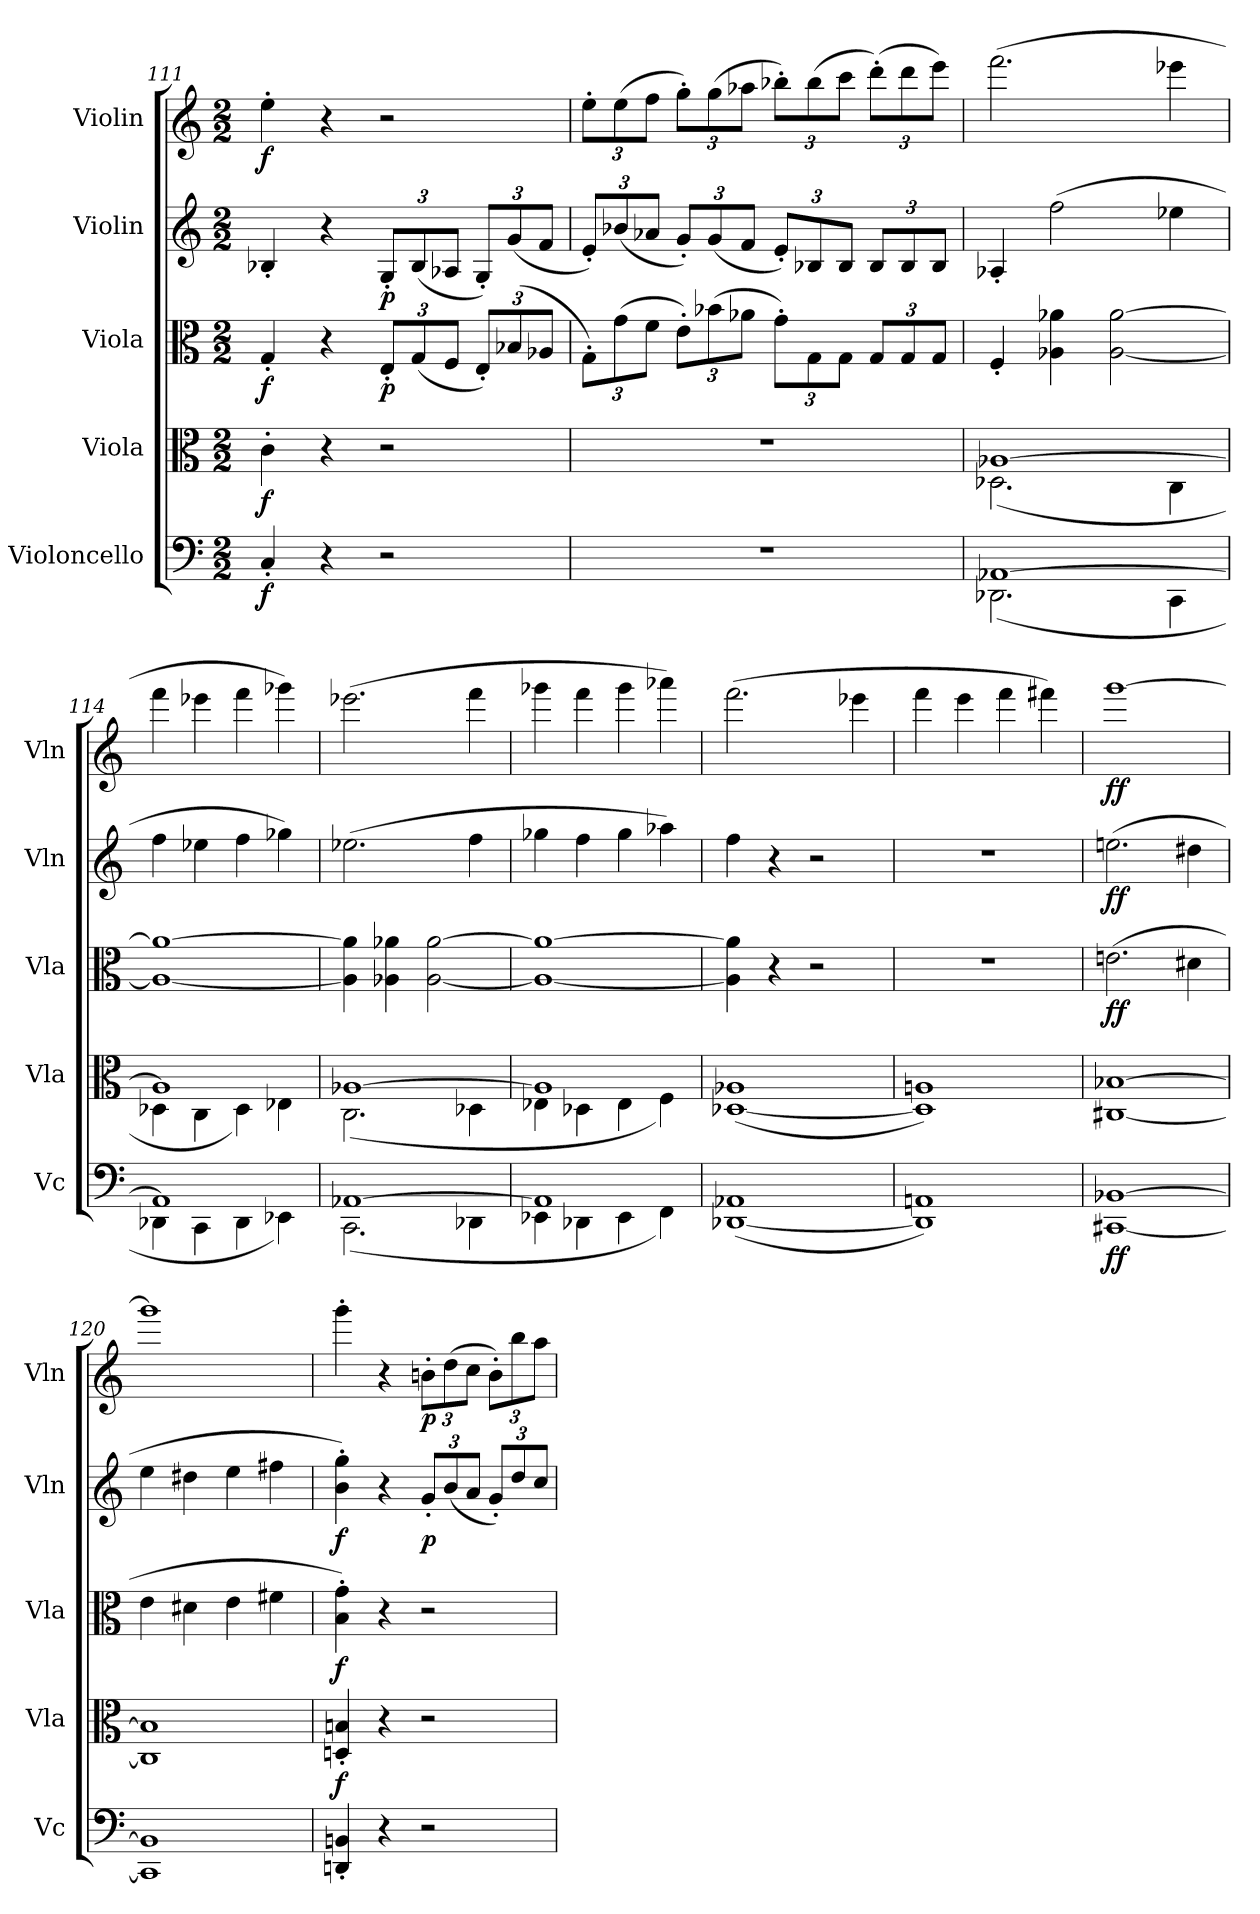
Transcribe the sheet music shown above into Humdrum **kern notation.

**kern	**dynam	**kern	**dynam	**kern	**dynam	**kern	**dynam	**kern	**dynam
*part5	*part5	*part4	*part4	*part3	*part3	*part2	*part2	*part1	*part1
*staff5	*staff5	*staff4	*staff4	*staff3	*staff3	*staff2	*staff2	*staff1	*staff1
*I"Violoncello	*	*I"Viola	*	*I"Viola	*	*I"Violin	*	*I"Violin	*
*I'Vc	*	*I'Vla	*	*I'Vla	*	*I'Vln	*	*I'Vln	*
*clefF4	*	*clefC3	*	*clefC3	*	*clefG2	*	*clefG2	*
*k[]	*	*k[]	*	*k[]	*	*k[]	*	*k[]	*
*M2/2	*	*M2/2	*	*M2/2	*	*M2/2	*	*M2/2	*
=111	=111	=111	=111	=111	=111	=111	=111	=111	=111
4C'/	f	4c'\	f	4G'/	f	4B-X'/	.	4ee'\	f
4r	.	4r	.	4r	.	4r	.	4r	.
2r	.	2r	.	12E'/L	p	12G'/L	p	2r	.
.	.	.	.	(12G/	.	(12B-/	.	.	.
.	.	.	.	12F/J	.	12A-X/J	.	.	.
.	.	.	.	12E'/L)	.	12G'/L)	.	.	.
.	.	.	.	(12B-X/	.	(12g/	.	.	.
.	.	.	.	12A-X/J	.	12f/J	.	.	.
=112	=112	=112	=112	=112	=112	=112	=112	=112	=112
1r	.	1r	.	12G'\L)	.	12e'/L)	.	12ee'\L	.
.	.	.	.	(12g\	.	(12b-X/	.	(12ee\	.
.	.	.	.	12f\J	.	12a-X/J	.	12ff\J	.
.	.	.	.	12e'\L)	.	12g'/L)	.	12gg'\L)	.
.	.	.	.	(12b-X\	.	(12g/	.	(12gg\	.
.	.	.	.	12a-X\J	.	12f/J	.	12aa-X\J	.
.	.	.	.	12g'\L)	.	12e'/L)	.	12bb-X'\L)	.
.	.	.	.	12G\	.	12B-X/	.	(12bb-\	.
.	.	.	.	12G\J	.	12B-/J	.	12ccc\J	.
.	.	.	.	12G/L	.	12B-/L	.	(12ddd'\L)	.
.	.	.	.	12G/	.	12B-/	.	12ddd\	.
.	.	.	.	12G/J	.	12B-/J	.	12eee\J)	.
=113	=113	=113	=113	=113	=113	=113	=113	=113	=113
*^	*	*^	*	*	*	*	*	*	*
[1AA-X	(2.DD-X\	.	[1A-X	(2.D-X\	.	4F'/	.	4A-X'/	.	(2.fff\	.
.	.	.	.	.	.	4A-X\ 4a-X\	.	(2ff\	.	.	.
.	.	.	.	.	.	[2A-\ [2a-\	.	.	.	.	.
.	4CC\	.	.	4C\	.	.	.	4ee-X\	.	4eee-X\	.
=114	=114	=114	=114	=114	=114	=114	=114	=114	=114	=114	=114
1AA-]	4DD-X\	.	1A-]	4D-X\	.	1A-_ 1a-_	.	4ff\	.	4fff\	.
.	4CC\	.	.	4C\	.	.	.	4ee-X\	.	4eee-X\	.
.	4DD-\	.	.	4D-\)	.	.	.	4ff\	.	4fff\	.
.	4EE-X\)	.	.	4E-X\	.	.	.	4gg-X\)	.	4ggg-X\)	.
=115	=115	=115	=115	=115	=115	=115	=115	=115	=115	=115	=115
[1AA-X	(2.CC\	.	[1A-X	(2.C\	.	4A-]\ 4a-]\	.	(2.ee-X\	.	(2.eee-X\	.
.	.	.	.	.	.	4A-X\ 4a-X\	.	.	.	.	.
.	.	.	.	.	.	[2A-\ [2a-\	.	.	.	.	.
.	4DD-X\	.	.	4D-X\	.	.	.	4ff\	.	4fff\	.
=116	=116	=116	=116	=116	=116	=116	=116	=116	=116	=116	=116
1AA-]	4EE-X\	.	1A-]	4E-X\	.	1A-_ 1a-_	.	4gg-X\	.	4ggg-X\	.
.	4DD-X\	.	.	4D-X\	.	.	.	4ff\	.	4fff\	.
.	4EE-\	.	.	4E-\	.	.	.	4gg-\	.	4ggg-\	.
.	4FF\)	.	.	4F\)	.	.	.	4aa-X\)	.	4aaa-X\)	.
*v	*v	*	*	*	*	*	*	*	*	*	*
*	*	*v	*v	*	*	*	*	*	*	*
=117	=117	=117	=117	=117	=117	=117	=117	=117	=117
([1DD-X 1AA-X	.	([1D-X 1A-X	.	4A-]\ 4a-]\	.	4ff\	.	(2.fff\	.
.	.	.	.	4r	.	4r	.	.	.
.	.	.	.	2r	.	2r	.	.	.
.	.	.	.	.	.	.	.	4eee-X\	.
=118	=118	=118	=118	=118	=118	=118	=118	=118	=118
*^	*	*	*	*	*	*	*	*	*
1AAn)	1DD-]	.	1D-] 1An)	.	1r	.	1r	.	4fff\	.
.	.	.	.	.	.	.	.	.	4eee\	.
.	.	.	.	.	.	.	.	.	4fff\	.
.	.	.	.	.	.	.	.	.	4fff#X\)	.
*v	*v	*	*	*	*	*	*	*	*	*
=119	=119	=119	=119	=119	=119	=119	=119	=119	=119
[1CC#X [1BB-X	ff	[1C#X [1B-X	.	(2.en\	ff	(2.een\	ff	[1ggg	ff
.	.	.	.	4d#X\	.	4dd#X\	.	.	.
=120	=120	=120	=120	=120	=120	=120	=120	=120	=120
*	*	*^	*	*	*	*	*	*	*
1CC#] 1BB-]	.	1B-]	1C#]	.	4e\	.	4ee\	.	1ggg]	.
.	.	.	.	.	4d#X\	.	4dd#X\	.	.	.
.	.	.	.	.	4e\	.	4ee\	.	.	.
.	.	.	.	.	4f#X\	.	4ff#X\	.	.	.
*	*	*v	*v	*	*	*	*	*	*	*
=121	=121	=121	=121	=121	=121	=121	=121	=121	=121
4DDn'/ 4BBn'/	.	4Dn'/ 4Bn'/	f	4B'\ 4g'\)	f	4b'\ 4gg'\)	f	4ggg'\	.
4r	.	4r	.	4r	.	4r	.	4r	.
2r	.	2r	.	2r	.	12g'/L	p	12bn'\L	p
.	.	.	.	.	.	(12b/	.	(12dd\	.
.	.	.	.	.	.	12a/J	.	12cc\J	.
.	.	.	.	.	.	12g'/L)	.	12b'\L)	.
.	.	.	.	.	.	12dd/	.	12bb\	.
.	.	.	.	.	.	12cc/J	.	12aa\J	.
=	=	=	=	=	=	=	=	=	=
*-	*-	*-	*-	*-	*-	*-	*-	*-	*-
